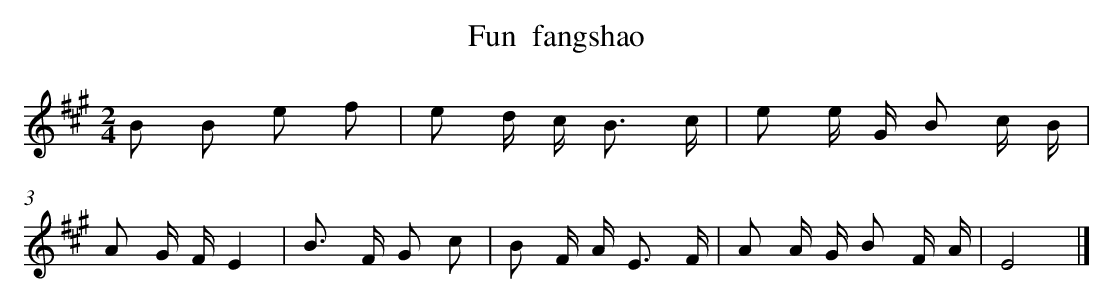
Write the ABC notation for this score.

X:1
T: Fun fangshao
L: 1/16
M: 2/4
K: A
B2 B2 e2 f2 [I:setbarnb 1]|
e2 d c2< B2 c |
e2 e G B2 c B |
A2 G FE4 |
B2> F2 G2 c2 |
B2 F A2< E2 F |
A2 A G B2 F A |
E8 |]
